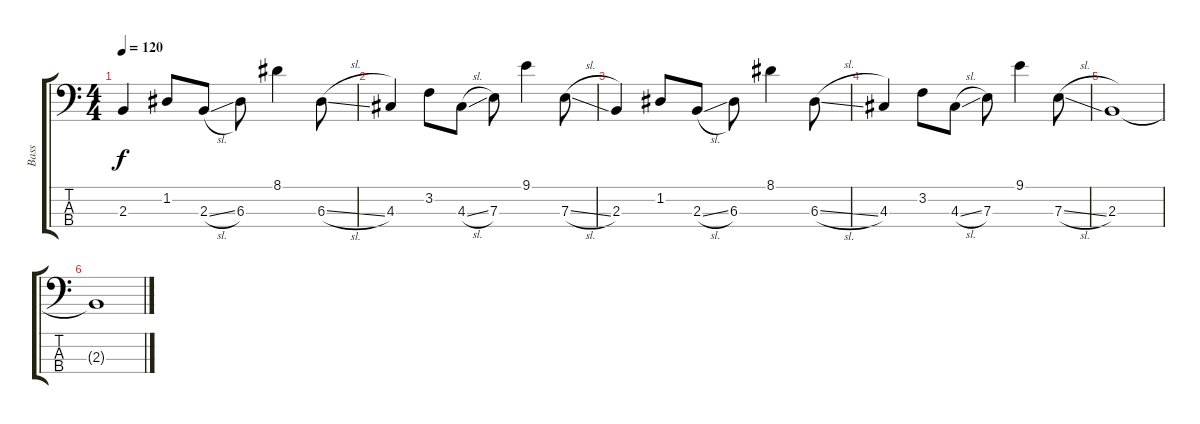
\track ("Bass" "Bass") {instrument electricbassfinger}
\staff {score tabs}
\tuning (G2 D2 A1 E1) {hide}
\ts (4 4)
\tempo 120
\clef f4
\ks c
2.3.4{dy f} 1.2.8 2.3{sl}.8 6.3.8 8.1.4 6.3{sl}.8 |
4.3.4 3.2.8 4.3{sl}.8 7.3.8 9.1.4 7.3{sl}.8 |
2.3.4 1.2.8 2.3{sl}.8 6.3.8 8.1.4 6.3{sl}.8 |
4.3.4 3.2.8 4.3{sl}.8 7.3.8 9.1.4 7.3{sl}.8 |
2.3.1 |
2.3{t}.1
